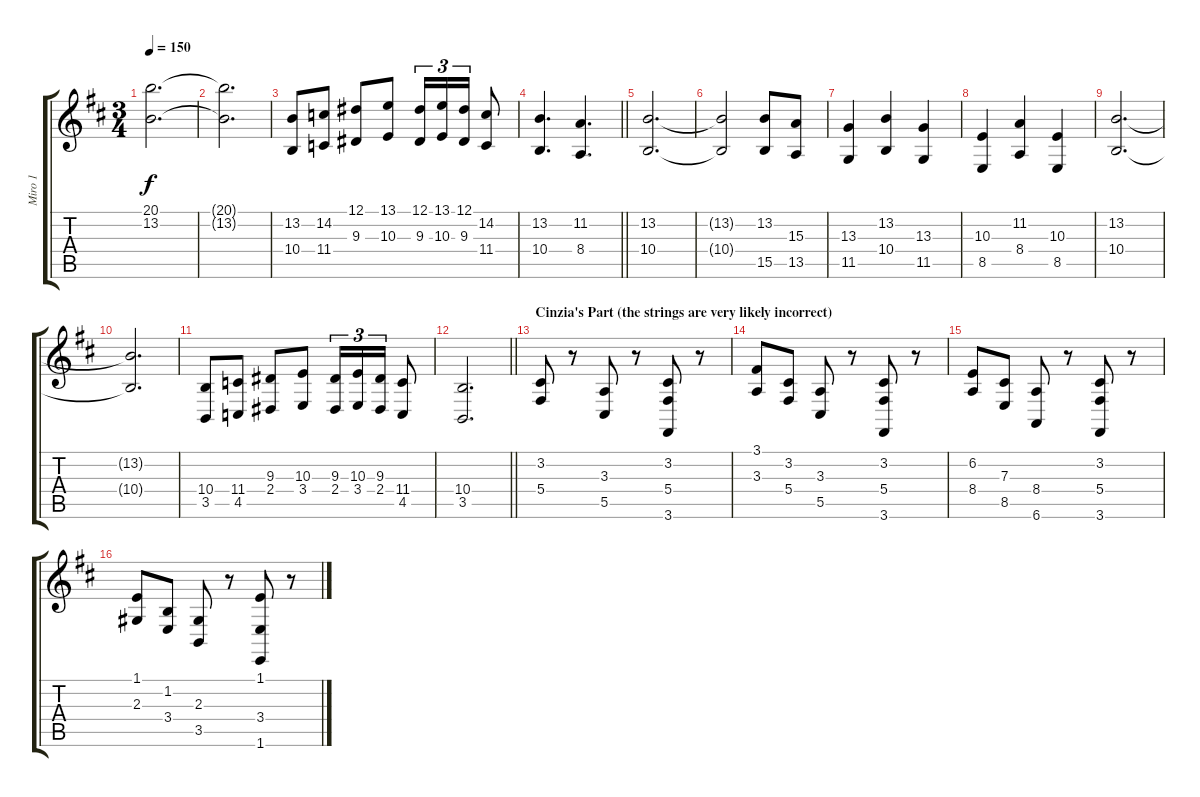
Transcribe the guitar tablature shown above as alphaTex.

\track ("Miro 1" "Miro 1") {instrument stringensemble1}
\staff {score tabs}
\tuning (Eb4 Bb3 Gb3 Db3 Ab2 Eb2) {hide}
\ts (3 4)
\tempo 150
\clef g2
\ks bminor
(20.1 13.2).2{d dy f} |
(20.1{t} 13.2{t}).2{d} |
(13.2 10.4).8 (14.2 11.4).8 (12.1 9.3).8 (13.1 10.3).8 (12.1 9.3).16{tu (3 2)} (13.1 10.3).16{tu (3 2)} (12.1 9.3).16{tu (3 2)} (14.2 11.4).8 |
\barLineRight lightlight
(13.2 10.4).4{d} (11.2 8.4).4{d} |
(13.2 10.4).2{d} |
(13.2{t} 10.4{t}).2 (13.2 15.5).8 (15.3 13.5).8 |
(13.3 11.5).4 (13.2 10.4).4 (13.3 11.5).4 |
(10.3 8.5).4 (11.2 8.4).4 (10.3 8.5).4 |
(13.2 10.4).2{d} |
(13.2{t} 10.4{t}).2{d} |
(10.4 3.5).8 (11.4 4.5).8 (9.3 2.4).8 (10.3 3.4).8 (9.3 2.4).16{tu (3 2)} (10.3 3.4).16{tu (3 2)} (9.3 2.4).16{tu (3 2)} (11.4 4.5).8 |
\barLineRight lightlight
(10.4 3.5).2{d} |
\section ("" "Cinzia's Part (the strings are very likely incorrect)")
(3.2 5.4).8 r.8 (3.3 5.5).8 r.8 (3.2 5.4 3.6).8 r.8 |
(3.1 3.3).8 (3.2 5.4).8 (3.3 5.5).8 r.8 (3.2 5.4 3.6).8 r.8 |
(6.2 8.4).8 (7.3 8.5).8 (8.4 6.6).8 r.8 (3.2 5.4 3.6).8 r.8 |
(1.1 2.3).8 (1.2 3.4).8 (2.3 3.5).8 r.8 (1.1 3.4 1.6).8 r.8
